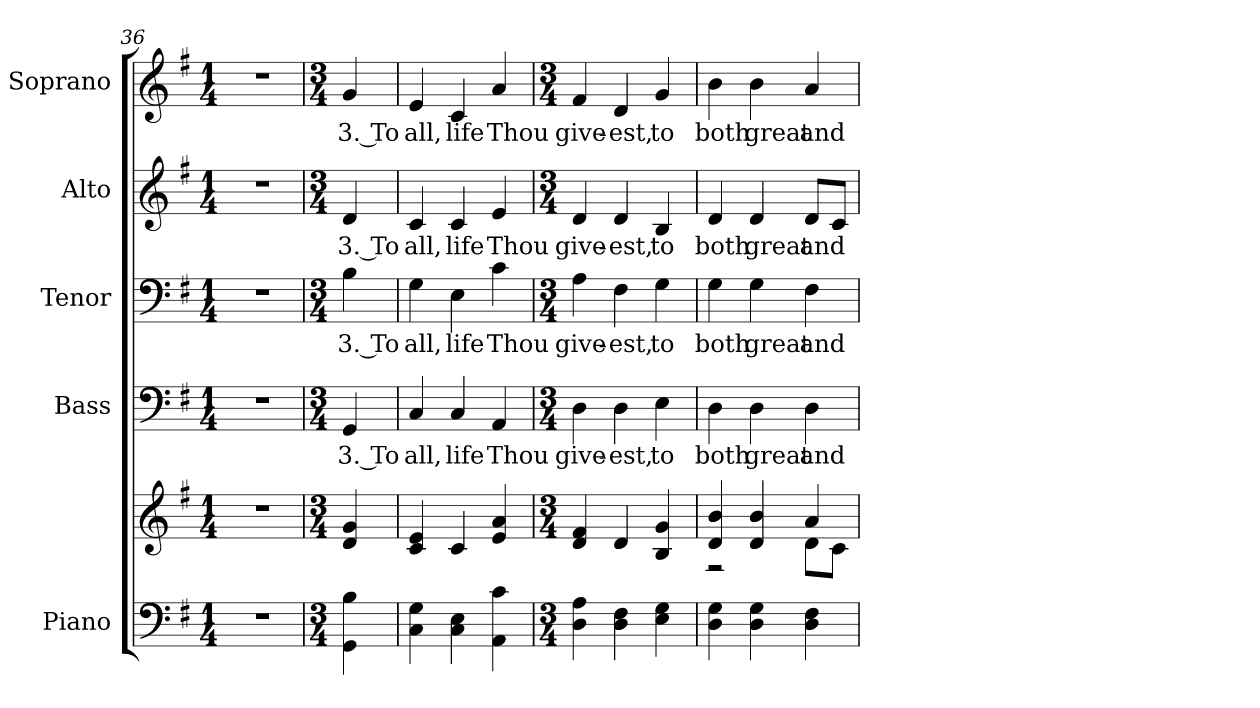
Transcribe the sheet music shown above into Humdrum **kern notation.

**kern	**kern	**kern	**text	**kern	**text	**kern	**text	**kern	**text
*part5	*part5	*part4	*part4	*part3	*part3	*part2	*part2	*part1	*part1
*staff6	*staff5	*staff4	*staff4	*staff3	*staff3	*staff2	*staff2	*staff1	*staff1
*I"Piano	*	*I"Bass	*	*I"Tenor	*	*I"Alto	*	*I"Soprano	*
*I'Pno.	*	*I'B.	*	*I'T.	*	*I'A.	*	*I'S.	*
*clefF4	*clefG2	*clefF4	*	*clefF4	*	*clefG2	*	*clefG2	*
*k[f#]	*k[f#]	*k[f#]	*	*k[f#]	*	*k[f#]	*	*k[f#]	*
*G:	*G:	*G:	*	*G:	*	*G:	*	*G:	*
*M1/4	*M1/4	*M1/4	*	*M1/4	*	*M1/4	*	*M1/4	*
=36	=36	=36	=36	=36	=36	=36	=36	=36	=36
4r	4r	4r	.	4r	.	4r	.	4r	.
=37	=37	=37	=37	=37	=37	=37	=37	=37	=37
*M3/4	*M3/4	*M3/4	*	*M3/4	*	*M3/4	*	*M3/4	*
!	!	!	!LO:LY:b:color=#000000	!	!	!	!	!	!
!	!	!	!	!	!LO:LY:b:color=#000000	!	!	!	!
!	!	!	!	!	!	!	!LO:LY:b:color=#000000	!	!
!	!	!	!	!	!	!	!	!	!LO:LY:b:color=#000000
4GGi\ 4Bi	4di/ 4gi	4GGi/	3. To	4Bi\	3. To	4di/	3. To	4gi/	3. To
=38	=38	=38	=38	=38	=38	=38	=38	=38	=38
!	!	!	!LO:LY:b:color=#000000	!	!	!	!	!	!
!	!	!	!	!	!LO:LY:b:color=#000000	!	!	!	!
!	!	!	!	!	!	!	!LO:LY:b:color=#000000	!	!
!	!	!	!	!	!	!	!	!	!LO:LY:b:color=#000000
4Ci\ 4Gi	4ci/ 4ei	4Ci/	all,	4Gi\	all,	4ci/	all,	4ei/	all,
!	!	!	!LO:LY:b:color=#000000	!	!	!	!	!	!
!	!	!	!	!	!LO:LY:b:color=#000000	!	!	!	!
!	!	!	!	!	!	!	!LO:LY:b:color=#000000	!	!
!	!	!	!	!	!	!	!	!	!LO:LY:b:color=#000000
4Ci\ 4Ei	4ci/	4Ci/	life	4Ei\	life	4ci/	life	4ci/	life
!	!	!	!LO:LY:b:color=#000000	!	!	!	!	!	!
!	!	!	!	!	!LO:LY:b:color=#000000	!	!	!	!
!	!	!	!	!	!	!	!LO:LY:b:color=#000000	!	!
!	!	!	!	!	!	!	!	!	!LO:LY:b:color=#000000
4AAi\ 4ci	4ei/ 4ai	4AAi/	Thou	4ci\	Thou	4ei/	Thou	4ai/	Thou
!!LO:PB:g=z
=39	=39	=39	=39	=39	=39	=39	=39	=39	=39
*M3/4	*M3/4	*M3/4	*	*M3/4	*	*M3/4	*	*M3/4	*
!	!	!	!LO:LY:b:color=#000000	!	!	!	!	!	!
!	!	!	!	!	!LO:LY:b:color=#000000	!	!	!	!
!	!	!	!	!	!	!	!LO:LY:b:color=#000000	!	!
!	!	!	!	!	!	!	!	!	!LO:LY:b:color=#000000
4Di\ 4Ai	4di/ 4f#i	4Di\	give-	4Ai\	give-	4di/	give-	4f#i/	give-
!	!	!	!LO:LY:b:color=#000000	!	!	!	!	!	!
!	!	!	!	!	!LO:LY:b:color=#000000	!	!	!	!
!	!	!	!	!	!	!	!LO:LY:b:color=#000000	!	!
!	!	!	!	!	!	!	!	!	!LO:LY:b:color=#000000
4Di\ 4F#i	4di/	4Di\	-est,	4F#i\	-est,	4di/	-est,	4di/	-est,
!	!	!	!LO:LY:b:color=#000000	!	!	!	!	!	!
!	!	!	!	!	!LO:LY:b:color=#000000	!	!	!	!
!	!	!	!	!	!	!	!LO:LY:b:color=#000000	!	!
!	!	!	!	!	!	!	!	!	!LO:LY:b:color=#000000
4Ei\ 4Gi	4Bi/ 4gi	4Ei\	to	4Gi\	to	4Bi/	to	4gi/	to
=40	=40	=40	=40	=40	=40	=40	=40	=40	=40
*	*^	*	*	*	*	*	*	*	*
!	!	!	!	!LO:LY:b:color=#000000	!	!	!	!	!	!
!	!	!	!	!	!	!LO:LY:b:color=#000000	!	!	!	!
!	!	!	!	!	!	!	!	!LO:LY:b:color=#000000	!	!
!	!	!	!	!	!	!	!	!	!	!LO:LY:b:color=#000000
4Di\ 4Gi	4di/ 4bi	2r	4Di\	both	4Gi\	both	4di/	both	4bi\	both
!	!	!	!	!LO:LY:b:color=#000000	!	!	!	!	!	!
!	!	!	!	!	!	!LO:LY:b:color=#000000	!	!	!	!
!	!	!	!	!	!	!	!	!LO:LY:b:color=#000000	!	!
!	!	!	!	!	!	!	!	!	!	!LO:LY:b:color=#000000
4Di\ 4Gi	4di/ 4bi	.	4Di\	great	4Gi\	great	4di/	great	4bi\	great
!	!	!	!	!LO:LY:b:color=#000000	!	!	!	!	!	!
!	!	!	!	!	!	!LO:LY:b:color=#000000	!	!	!	!
!	!	!	!	!	!	!	!	!LO:LY:b:color=#000000	!	!
!	!	!	!	!	!	!	!	!	!	!LO:LY:b:color=#000000
4Di\ 4F#i	4ai/	8di\L	4Di\	and	4F#i\	and	8di/L	and	4ai/	and
.	.	8ci\J	.	.	.	.	8ci/J	.	.	.
*	*v	*v	*	*	*	*	*	*	*	*
=	=	=	=	=	=	=	=	=	=
*-	*-	*-	*-	*-	*-	*-	*-	*-	*-
